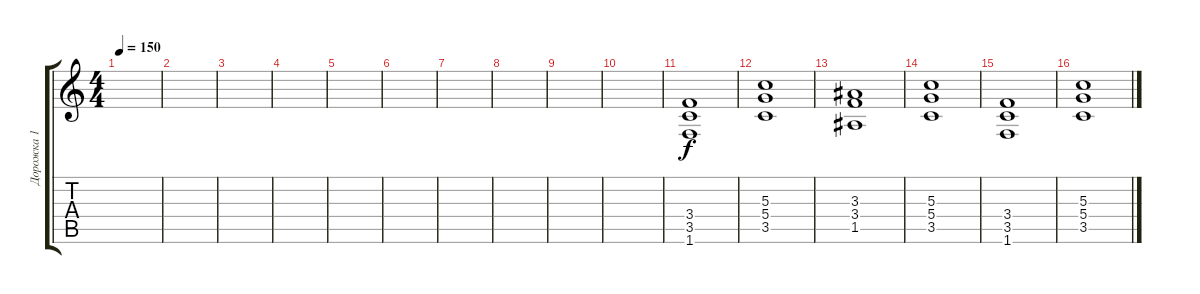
\track ("Дорожка 1" "Дорожка 1") {instrument overdrivenguitar}
\staff {score tabs}
\tuning (E4 B3 G3 D3 A2 E2) {hide}
\ts (4 4)
\tempo 150
\clef g2
\ks c
|
|
|
|
|
|
|
|
|
|
(3.4 3.5 1.6).1 |
(5.3 5.4 3.5).1 |
(3.3 3.4 1.5).1 |
(5.3 5.4 3.5).1 |
(3.4 3.5 1.6).1 |
(5.3 5.4 3.5).1
